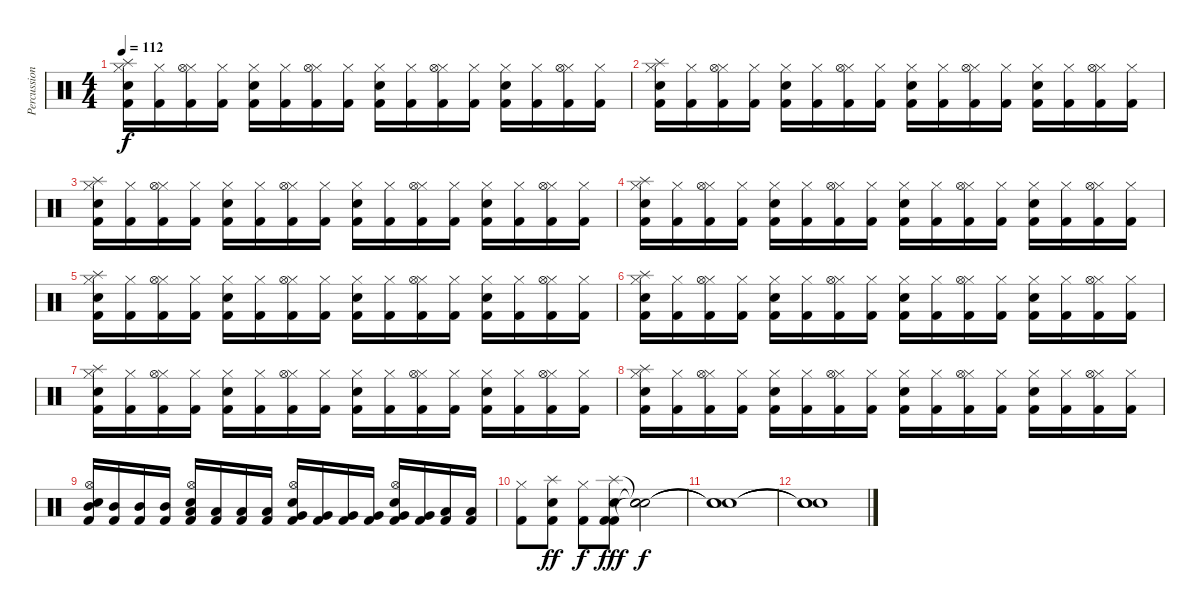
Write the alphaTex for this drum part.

\track ("Percussion" "Percussion") {instrument percussion}
\staff {score}
\articulation defaults
\ts (4 4)
\tempo 112
\clef neutral
\ks c
("Hi-Hat (closed)" "Snare (hit) 2" "Splash (hit)" "Kick (hit) 2").16{dy f} ("Hi-Hat (closed)" "Kick (hit) 2").16 ("Hi-Hat (closed)" "Hi-Hat (open)" "Kick (hit) 2").16 ("Hi-Hat (closed)" "Kick (hit) 2").16 ("Hi-Hat (closed)" "Snare (hit) 2" "Kick (hit) 2").16 ("Hi-Hat (closed)" "Kick (hit) 2").16 ("Hi-Hat (closed)" "Hi-Hat (open)" "Kick (hit) 2").16 ("Hi-Hat (closed)" "Kick (hit) 2").16 ("Hi-Hat (closed)" "Snare (hit) 2" "Kick (hit) 2").16 ("Hi-Hat (closed)" "Kick (hit) 2").16 ("Hi-Hat (closed)" "Hi-Hat (open)" "Kick (hit) 2").16 ("Hi-Hat (closed)" "Kick (hit) 2").16 ("Hi-Hat (closed)" "Snare (hit) 2" "Kick (hit) 2").16 ("Hi-Hat (closed)" "Kick (hit) 2").16 ("Hi-Hat (closed)" "Hi-Hat (open)" "Kick (hit) 2").16 ("Hi-Hat (closed)" "Kick (hit) 2").16 |
("Hi-Hat (closed)" "Snare (hit) 2" "Splash (hit)" "Kick (hit) 2").16 ("Hi-Hat (closed)" "Kick (hit) 2").16 ("Hi-Hat (closed)" "Hi-Hat (open)" "Kick (hit) 2").16 ("Hi-Hat (closed)" "Kick (hit) 2").16 ("Hi-Hat (closed)" "Snare (hit) 2" "Kick (hit) 2").16 ("Hi-Hat (closed)" "Kick (hit) 2").16 ("Hi-Hat (closed)" "Hi-Hat (open)" "Kick (hit) 2").16 ("Hi-Hat (closed)" "Kick (hit) 2").16 ("Hi-Hat (closed)" "Snare (hit) 2" "Kick (hit) 2").16 ("Hi-Hat (closed)" "Kick (hit) 2").16 ("Hi-Hat (closed)" "Hi-Hat (open)" "Kick (hit) 2").16 ("Hi-Hat (closed)" "Kick (hit) 2").16 ("Hi-Hat (closed)" "Snare (hit) 2" "Kick (hit) 2").16 ("Hi-Hat (closed)" "Kick (hit) 2").16 ("Hi-Hat (closed)" "Hi-Hat (open)" "Kick (hit) 2").16 ("Hi-Hat (closed)" "Kick (hit) 2").16 |
("Hi-Hat (closed)" "Snare (hit) 2" "Splash (hit)" "Kick (hit) 2").16 ("Hi-Hat (closed)" "Kick (hit) 2").16 ("Hi-Hat (closed)" "Hi-Hat (open)" "Kick (hit) 2").16 ("Hi-Hat (closed)" "Kick (hit) 2").16 ("Hi-Hat (closed)" "Snare (hit) 2" "Kick (hit) 2").16 ("Hi-Hat (closed)" "Kick (hit) 2").16 ("Hi-Hat (closed)" "Hi-Hat (open)" "Kick (hit) 2").16 ("Hi-Hat (closed)" "Kick (hit) 2").16 ("Hi-Hat (closed)" "Snare (hit) 2" "Kick (hit) 2").16 ("Hi-Hat (closed)" "Kick (hit) 2").16 ("Hi-Hat (closed)" "Hi-Hat (open)" "Kick (hit) 2").16 ("Hi-Hat (closed)" "Kick (hit) 2").16 ("Hi-Hat (closed)" "Snare (hit) 2" "Kick (hit) 2").16 ("Hi-Hat (closed)" "Kick (hit) 2").16 ("Hi-Hat (closed)" "Hi-Hat (open)" "Kick (hit) 2").16 ("Hi-Hat (closed)" "Kick (hit) 2").16 |
("Hi-Hat (closed)" "Snare (hit) 2" "Splash (hit)" "Kick (hit) 2").16 ("Hi-Hat (closed)" "Kick (hit) 2").16 ("Hi-Hat (closed)" "Hi-Hat (open)" "Kick (hit) 2").16 ("Hi-Hat (closed)" "Kick (hit) 2").16 ("Hi-Hat (closed)" "Snare (hit) 2" "Kick (hit) 2").16 ("Hi-Hat (closed)" "Kick (hit) 2").16 ("Hi-Hat (closed)" "Hi-Hat (open)" "Kick (hit) 2").16 ("Hi-Hat (closed)" "Kick (hit) 2").16 ("Hi-Hat (closed)" "Snare (hit) 2" "Kick (hit) 2").16 ("Hi-Hat (closed)" "Kick (hit) 2").16 ("Hi-Hat (closed)" "Hi-Hat (open)" "Kick (hit) 2").16 ("Hi-Hat (closed)" "Kick (hit) 2").16 ("Hi-Hat (closed)" "Snare (hit) 2" "Kick (hit) 2").16 ("Hi-Hat (closed)" "Kick (hit) 2").16 ("Hi-Hat (closed)" "Hi-Hat (open)" "Kick (hit) 2").16 ("Hi-Hat (closed)" "Kick (hit) 2").16 |
("Hi-Hat (closed)" "Snare (hit) 2" "Splash (hit)" "Kick (hit) 2").16 ("Hi-Hat (closed)" "Kick (hit) 2").16 ("Hi-Hat (closed)" "Hi-Hat (open)" "Kick (hit) 2").16 ("Hi-Hat (closed)" "Kick (hit) 2").16 ("Hi-Hat (closed)" "Snare (hit) 2" "Kick (hit) 2").16 ("Hi-Hat (closed)" "Kick (hit) 2").16 ("Hi-Hat (closed)" "Hi-Hat (open)" "Kick (hit) 2").16 ("Hi-Hat (closed)" "Kick (hit) 2").16 ("Hi-Hat (closed)" "Snare (hit) 2" "Kick (hit) 2").16 ("Hi-Hat (closed)" "Kick (hit) 2").16 ("Hi-Hat (closed)" "Hi-Hat (open)" "Kick (hit) 2").16 ("Hi-Hat (closed)" "Kick (hit) 2").16 ("Hi-Hat (closed)" "Snare (hit) 2" "Kick (hit) 2").16 ("Hi-Hat (closed)" "Kick (hit) 2").16 ("Hi-Hat (closed)" "Hi-Hat (open)" "Kick (hit) 2").16 ("Hi-Hat (closed)" "Kick (hit) 2").16 |
("Hi-Hat (closed)" "Snare (hit) 2" "Splash (hit)" "Kick (hit) 2").16 ("Hi-Hat (closed)" "Kick (hit) 2").16 ("Hi-Hat (closed)" "Hi-Hat (open)" "Kick (hit) 2").16 ("Hi-Hat (closed)" "Kick (hit) 2").16 ("Hi-Hat (closed)" "Snare (hit) 2" "Kick (hit) 2").16 ("Hi-Hat (closed)" "Kick (hit) 2").16 ("Hi-Hat (closed)" "Hi-Hat (open)" "Kick (hit) 2").16 ("Hi-Hat (closed)" "Kick (hit) 2").16 ("Hi-Hat (closed)" "Snare (hit) 2" "Kick (hit) 2").16 ("Hi-Hat (closed)" "Kick (hit) 2").16 ("Hi-Hat (closed)" "Hi-Hat (open)" "Kick (hit) 2").16 ("Hi-Hat (closed)" "Kick (hit) 2").16 ("Hi-Hat (closed)" "Snare (hit) 2" "Kick (hit) 2").16 ("Hi-Hat (closed)" "Kick (hit) 2").16 ("Hi-Hat (closed)" "Hi-Hat (open)" "Kick (hit) 2").16 ("Hi-Hat (closed)" "Kick (hit) 2").16 |
("Hi-Hat (closed)" "Snare (hit) 2" "Splash (hit)" "Kick (hit) 2").16 ("Hi-Hat (closed)" "Kick (hit) 2").16 ("Hi-Hat (closed)" "Hi-Hat (open)" "Kick (hit) 2").16 ("Hi-Hat (closed)" "Kick (hit) 2").16 ("Hi-Hat (closed)" "Snare (hit) 2" "Kick (hit) 2").16 ("Hi-Hat (closed)" "Kick (hit) 2").16 ("Hi-Hat (closed)" "Hi-Hat (open)" "Kick (hit) 2").16 ("Hi-Hat (closed)" "Kick (hit) 2").16 ("Hi-Hat (closed)" "Snare (hit) 2" "Kick (hit) 2").16 ("Hi-Hat (closed)" "Kick (hit) 2").16 ("Hi-Hat (closed)" "Hi-Hat (open)" "Kick (hit) 2").16 ("Hi-Hat (closed)" "Kick (hit) 2").16 ("Hi-Hat (closed)" "Snare (hit) 2" "Kick (hit) 2").16 ("Hi-Hat (closed)" "Kick (hit) 2").16 ("Hi-Hat (closed)" "Hi-Hat (open)" "Kick (hit) 2").16 ("Hi-Hat (closed)" "Kick (hit) 2").16 |
("Hi-Hat (closed)" "Snare (hit) 2" "Splash (hit)" "Kick (hit) 2").16 ("Hi-Hat (closed)" "Kick (hit) 2").16 ("Hi-Hat (closed)" "Hi-Hat (open)" "Kick (hit) 2").16 ("Hi-Hat (closed)" "Kick (hit) 2").16 ("Hi-Hat (closed)" "Snare (hit) 2" "Kick (hit) 2").16 ("Hi-Hat (closed)" "Kick (hit) 2").16 ("Hi-Hat (closed)" "Hi-Hat (open)" "Kick (hit) 2").16 ("Hi-Hat (closed)" "Kick (hit) 2").16 ("Hi-Hat (closed)" "Snare (hit) 2" "Kick (hit) 2").16 ("Hi-Hat (closed)" "Kick (hit) 2").16 ("Hi-Hat (closed)" "Hi-Hat (open)" "Kick (hit) 2").16 ("Hi-Hat (closed)" "Kick (hit) 2").16 ("Hi-Hat (closed)" "Snare (hit) 2" "Kick (hit) 2").16 ("Hi-Hat (closed)" "Kick (hit) 2").16 ("Hi-Hat (closed)" "Hi-Hat (open)" "Kick (hit) 2").16 ("Hi-Hat (closed)" "Kick (hit) 2").16 |
("Mid Tom (hit)" "Hi-Hat (open)" "Snare (hit) 2" "Kick (hit) 2").16 ("Mid Tom (hit)" "Kick (hit) 2").16 ("Mid Tom (hit)" "Kick (hit) 2").16 ("Mid Tom (hit)" "Kick (hit) 2").16 ("Hi-Hat (open)" "Low Tom (hit)" "Snare (hit) 2" "Kick (hit) 2").16 ("Low Tom (hit)" "Kick (hit) 2").16 ("Low Tom (hit)" "Kick (hit) 2").16 ("Low Tom (hit)" "Kick (hit) 2").16 ("Hi-Hat (open)" "Very Low Tom (hit)" "Snare (hit) 2" "Kick (hit) 2").16 ("Very Low Tom (hit)" "Kick (hit) 2").16 ("Very Low Tom (hit)" "Kick (hit) 2").16 ("Very Low Tom (hit)" "Kick (hit) 2").16 ("Hi-Hat (open)" "Very Low Tom (hit)" "Snare (hit) 2" "Kick (hit) 2").16 ("Very Low Tom (hit)" "Kick (hit) 2").16 ("Low Floor Tom (hit)" "Kick (hit) 2").16 ("Low Floor Tom (hit)" "Kick (hit) 2").16 |
("Hi-Hat (closed)" "Kick (hit) 2").8 ("Snare (hit) 2" "Splash (hit)" "Kick (hit) 2").8{dy ff} ("Hi-Hat (closed)" "Kick (hit) 2").8{dy f} ("Snare (hit) 2" "Kick (hit) 2" "Splash (hit)" "Kick (hit) 2").8{dy fff} ("Snare (hit)"{t} "Snare (hit)"{t} "Snare (hit)"{t}).2{dy f} |
("Snare (hit)"{t} "Snare (hit)"{t} "Snare (hit)"{t}).1 |
("Snare (hit)"{t} "Snare (hit)"{t} "Snare (hit)"{t}).1
